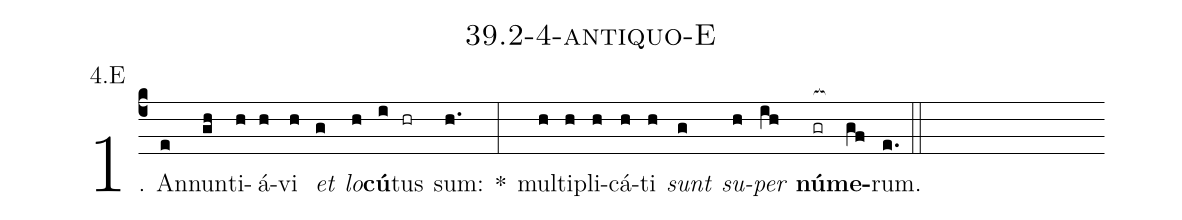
name: 39.2-4-antiquo-E;
annotation: 4.E;
%%
(c4)1. An(e)nun(gh)ti(h)á(h)vi(h) <i>et</i>(g) <i>lo</i>(h)<b>cú</b>(i)tus(hr) sum:(h.) *(:) mul(h)ti(h)pli(h)cá(h)ti(h) <i>sunt</i>(g) <i>su</i>(h)<i>per</i>(ih) <b>nú</b>(gr[ocb:1{])<b>me</b>(gf[ocb:0}])rum.(e.) (::)


%E(h) u(g) o(h) u(ih) a(gf) e.(e.) (::)
